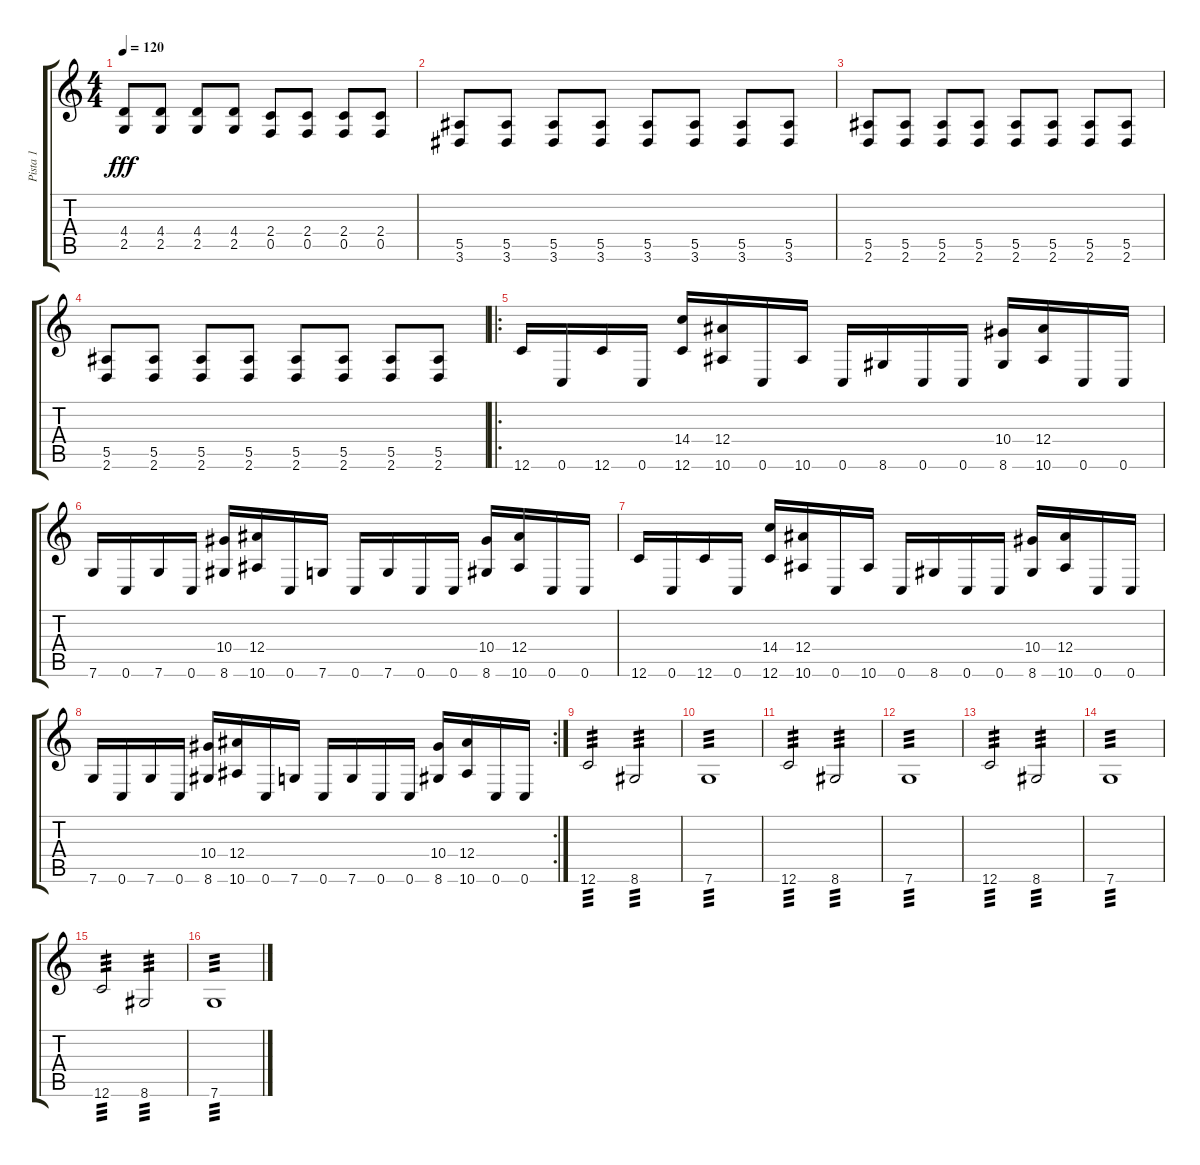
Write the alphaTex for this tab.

\track ("Pista 1" "Pista 1") {instrument distortionguitar}
\staff {score tabs}
\tuning (C4 G3 Eb3 Bb2 F2 C2) {hide}
\ts (4 4)
\tempo 120
\clef g2
\ks c
(4.4 2.5).8{dy fff} (4.4 2.5).8 (4.4 2.5).8 (4.4 2.5).8 (2.4 0.5).8 (2.4 0.5).8 (2.4 0.5).8 (2.4 0.5).8 |
(5.5 3.6).8 (5.5 3.6).8 (5.5 3.6).8 (5.5 3.6).8 (5.5 3.6).8 (5.5 3.6).8 (5.5 3.6).8 (5.5 3.6).8 |
(5.5 2.6).8 (5.5 2.6).8 (5.5 2.6).8 (5.5 2.6).8 (5.5 2.6).8 (5.5 2.6).8 (5.5 2.6).8 (5.5 2.6).8 |
(5.5 2.6).8 (5.5 2.6).8 (5.5 2.6).8 (5.5 2.6).8 (5.5 2.6).8 (5.5 2.6).8 (5.5 2.6).8 (5.5 2.6).8 |
\ro
12.6.16 0.6.16 12.6.16 0.6.16 (14.4 12.6).16 (12.4 10.6).16 0.6.16 10.6.16 0.6.16 8.6.16 0.6.16 0.6.16 (10.4 8.6).16 (12.4 10.6).16 0.6.16 0.6.16 |
7.6.16 0.6.16 7.6.16 0.6.16 (10.4 8.6).16 (12.4 10.6).16 0.6.16 7.6.16 0.6.16 7.6.16 0.6.16 0.6.16 (10.4 8.6).16 (12.4 10.6).16 0.6.16 0.6.16 |
12.6.16 0.6.16 12.6.16 0.6.16 (14.4 12.6).16 (12.4 10.6).16 0.6.16 10.6.16 0.6.16 8.6.16 0.6.16 0.6.16 (10.4 8.6).16 (12.4 10.6).16 0.6.16 0.6.16 |
\rc 2
7.6.16 0.6.16 7.6.16 0.6.16 (10.4 8.6).16 (12.4 10.6).16 0.6.16 7.6.16 0.6.16 7.6.16 0.6.16 0.6.16 (10.4 8.6).16 (12.4 10.6).16 0.6.16 0.6.16 |
12.6.2{tp 3} 8.6.2{tp 3} |
7.6.1{tp 3} |
12.6.2{tp 3} 8.6.2{tp 3} |
7.6.1{tp 3} |
12.6.2{tp 3} 8.6.2{tp 3} |
7.6.1{tp 3} |
12.6.2{tp 3} 8.6.2{tp 3} |
7.6.1{tp 3}
